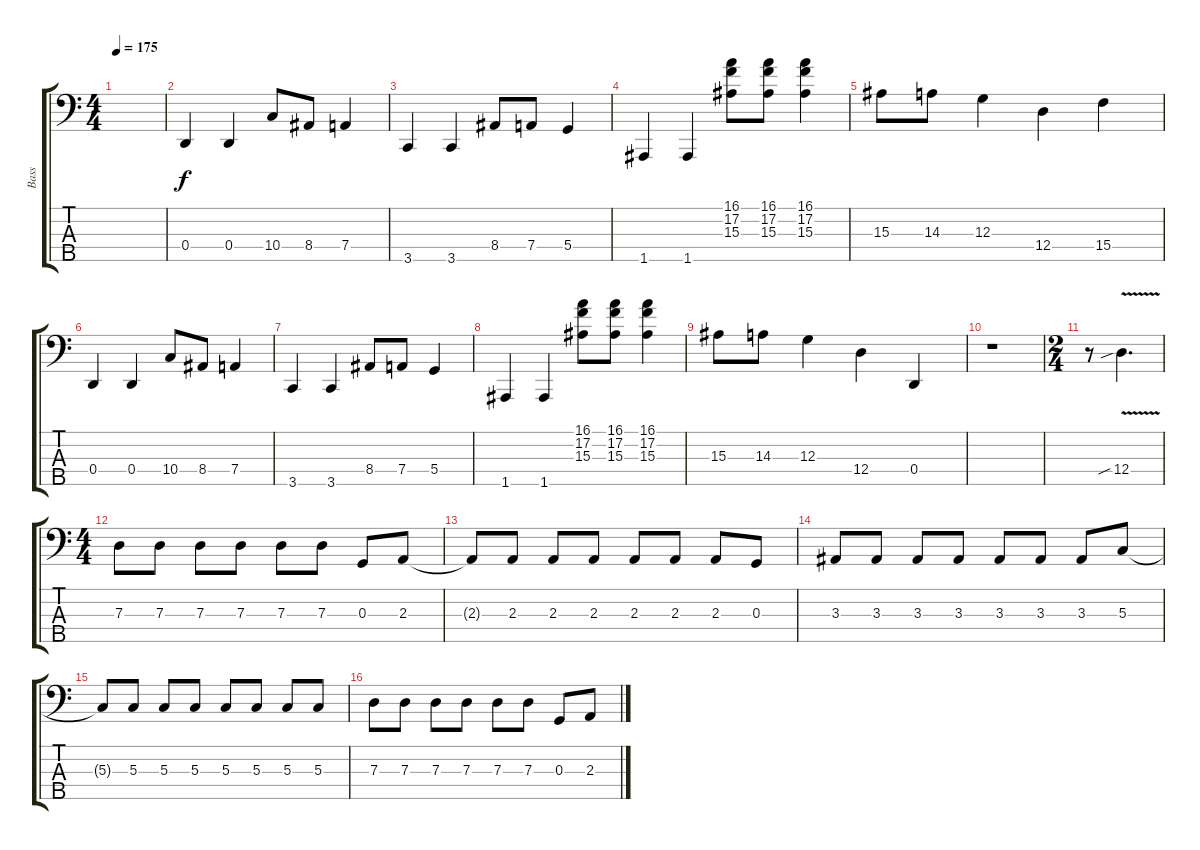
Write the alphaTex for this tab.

\track ("Bass" "Bass") {instrument electricbasspick}
\staff {score tabs}
\tuning (F2 C2 G1 D1 A0) {hide}
\ts (4 4)
\tempo 175
\clef f4
\ks c
|
0.4.4 0.4.4 10.4.8 8.4.8 7.4.4 |
3.5.4 3.5.4 8.4.8 7.4.8 5.4.4 |
1.5.4 1.5.4 (16.1 17.2 15.3).8 (16.1 17.2 15.3).8 (16.1 17.2 15.3).4 |
15.3.8 14.3.8 12.3.4 12.4.4 15.4.4 |
0.4.4 0.4.4 10.4.8 8.4.8 7.4.4 |
3.5.4 3.5.4 8.4.8 7.4.8 5.4.4 |
1.5.4 1.5.4 (16.1 17.2 15.3).8 (16.1 17.2 15.3).8 (16.1 17.2 15.3).4 |
15.3.8 14.3.8 12.3.4 12.4.4 0.4.4 |
r.1 |
\ts (2 4)
r.8 12.4{v sib}.4{d} |
\ts (4 4)
7.3.8 7.3.8 7.3.8 7.3.8 7.3.8 7.3.8 0.3.8 2.3.8 |
2.3{t}.8 2.3.8 2.3.8 2.3.8 2.3.8 2.3.8 2.3.8 0.3.8 |
3.3.8 3.3.8 3.3.8 3.3.8 3.3.8 3.3.8 3.3.8 5.3.8 |
5.3{t}.8 5.3.8 5.3.8 5.3.8 5.3.8 5.3.8 5.3.8 5.3.8 |
7.3.8 7.3.8 7.3.8 7.3.8 7.3.8 7.3.8 0.3.8 2.3.8
